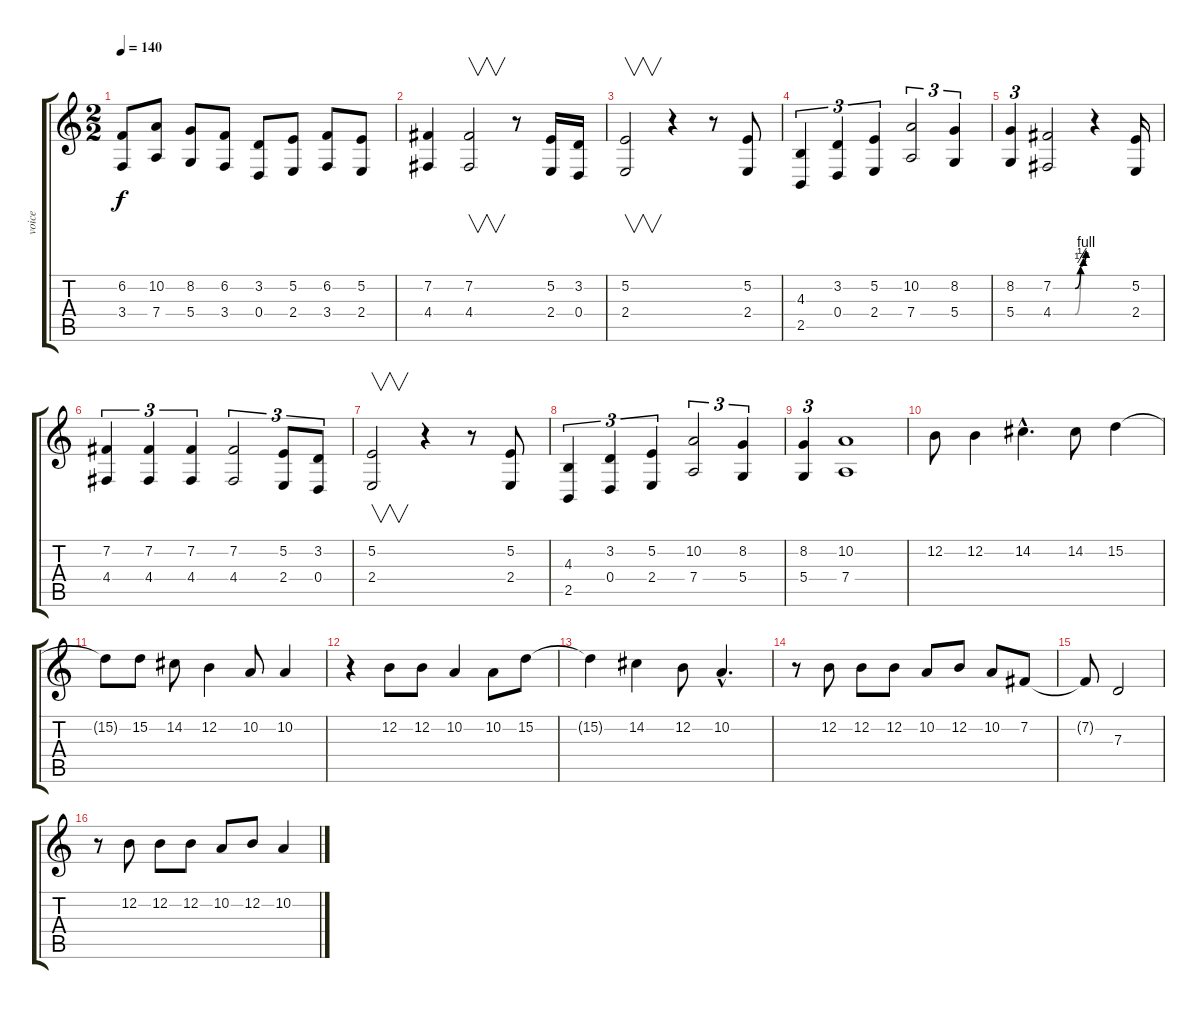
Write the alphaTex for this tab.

\track ("voice" "voice") {instrument flute}
\staff {score tabs}
\tuning (E4 B3 G3 D3 A2 E2) {hide}
\ts (2 2)
\tempo 140
\clef g2
\ks c
(6.2 3.4).8{dy f} (10.2 7.4).8 (8.2 5.4).8 (6.2 3.4).8 (3.2 0.4).8 (5.2 2.4).8 (6.2 3.4).8 (5.2 2.4).8 |
(7.2 4.4).4 (7.2 4.4).2{v} r.8 (5.2 2.4).16 (3.2 0.4).16 |
(5.2 2.4).2{v} r.4 r.8 (5.2 2.4).8 |
(4.3 2.5).4{tu (3 2)} (3.2 0.4).4{tu (3 2)} (5.2 2.4).4{tu (3 2)} (10.2 7.4).2{tu (3 2)} (8.2 5.4).4{tu (3 2)} |
(8.2 5.4).4{tu (3 2)} (7.2{be (custom 0 0 30 0 40 0 50 1 55 2 60 4)} 4.4{be (custom 0 0 30 0 40 0 50 1 55 2 60 4)}).2 r.4 (5.2 2.4).16 |
(7.2 4.4).4{tu (3 2)} (7.2 4.4).4{tu (3 2)} (7.2 4.4).4{tu (3 2)} (7.2 4.4).2{tu (3 2)} (5.2 2.4).8{tu (3 2)} (3.2 0.4).8{tu (3 2)} |
(5.2 2.4).2{v} r.4 r.8 (5.2 2.4).8 |
(4.3 2.5).4{tu (3 2)} (3.2 0.4).4{tu (3 2)} (5.2 2.4).4{tu (3 2)} (10.2 7.4).2{tu (3 2)} (8.2 5.4).4{tu (3 2)} |
(8.2 5.4).4{tu (3 2)} (10.2 7.4).1 |
12.2.8 12.2.4 14.2{hac}.4{d} 14.2.8 15.2.4 |
15.2{t}.8 15.2.8 14.2.8 12.2.4 10.2.8 10.2.4 |
r.4 12.2.8 12.2.8 10.2.4 10.2.8 15.2.8 |
15.2{t}.4 14.2.4 12.2.8 10.2{hac}.4{d} |
r.8 12.2.8 12.2.8 12.2.8 10.2.8 12.2.8 10.2.8 7.2.8 |
7.2{t}.8 7.3.2 |
r.8 12.2.8 12.2.8 12.2.8 10.2.8 12.2.8 10.2.4
